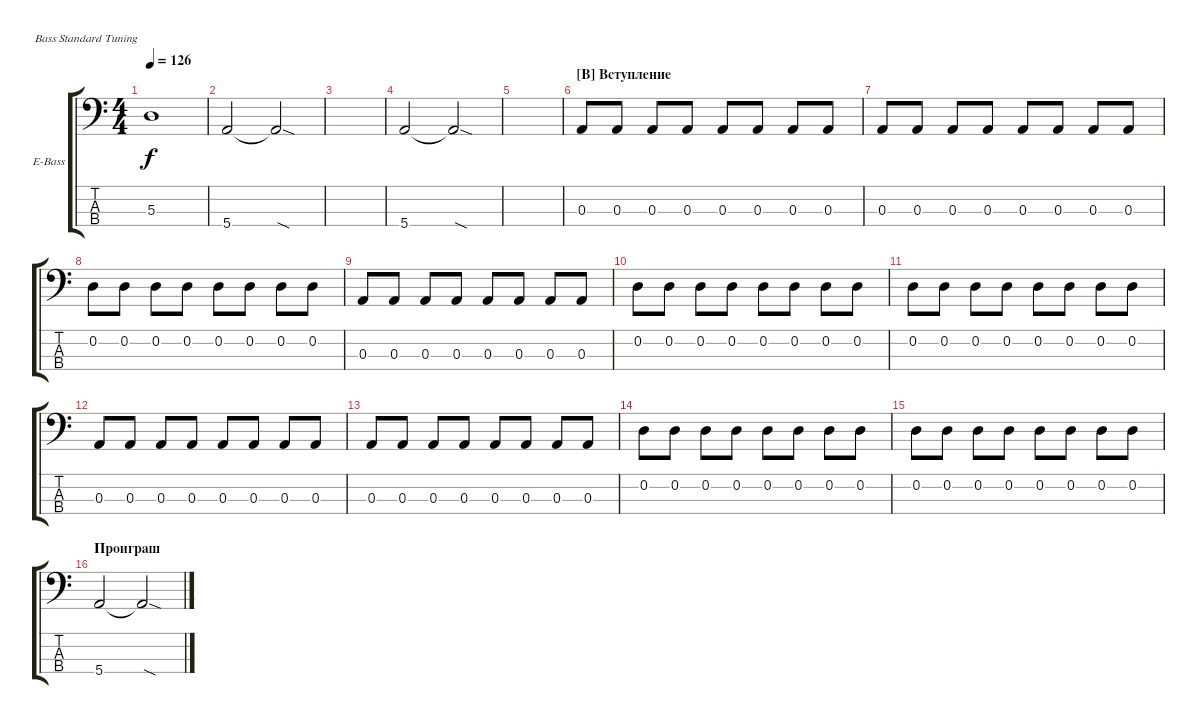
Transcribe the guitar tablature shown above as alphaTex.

\defaultSystemsLayout 4
\bracketExtendMode groupsimilarinstruments
\firstSystemTrackNameOrientation horizontal
\otherSystemsTrackNameOrientation horizontal
\track ("А. Андреев" "E-Bass") {instrument electricbassfinger}
\staff {score tabs}
\tuning (G2 D2 A1 E1)
\ts (4 4)
\tempo 126
\clef f4
\ks c
5.3.1{dy f} |
5.4.2 5.4{sod t}.2 |
|
5.4.2 5.4{sod t}.2 |
|
\section ("B" "Вступление")
0.3.8 0.3.8 0.3.8 0.3.8 0.3.8 0.3.8 0.3.8 0.3.8 |
0.3.8 0.3.8 0.3.8 0.3.8 0.3.8 0.3.8 0.3.8 0.3.8 |
0.2.8 0.2.8 0.2.8 0.2.8 0.2.8 0.2.8 0.2.8 0.2.8 |
0.3.8 0.3.8 0.3.8 0.3.8 0.3.8 0.3.8 0.3.8 0.3.8 |
0.2.8 0.2.8 0.2.8 0.2.8 0.2.8 0.2.8 0.2.8 0.2.8 |
0.2.8 0.2.8 0.2.8 0.2.8 0.2.8 0.2.8 0.2.8 0.2.8 |
0.3.8 0.3.8 0.3.8 0.3.8 0.3.8 0.3.8 0.3.8 0.3.8 |
0.3.8 0.3.8 0.3.8 0.3.8 0.3.8 0.3.8 0.3.8 0.3.8 |
0.2.8 0.2.8 0.2.8 0.2.8 0.2.8 0.2.8 0.2.8 0.2.8 |
0.2.8 0.2.8 0.2.8 0.2.8 0.2.8 0.2.8 0.2.8 0.2.8 |
\section ("" "Проиграш")
5.4.2 5.4{sod t}.2
